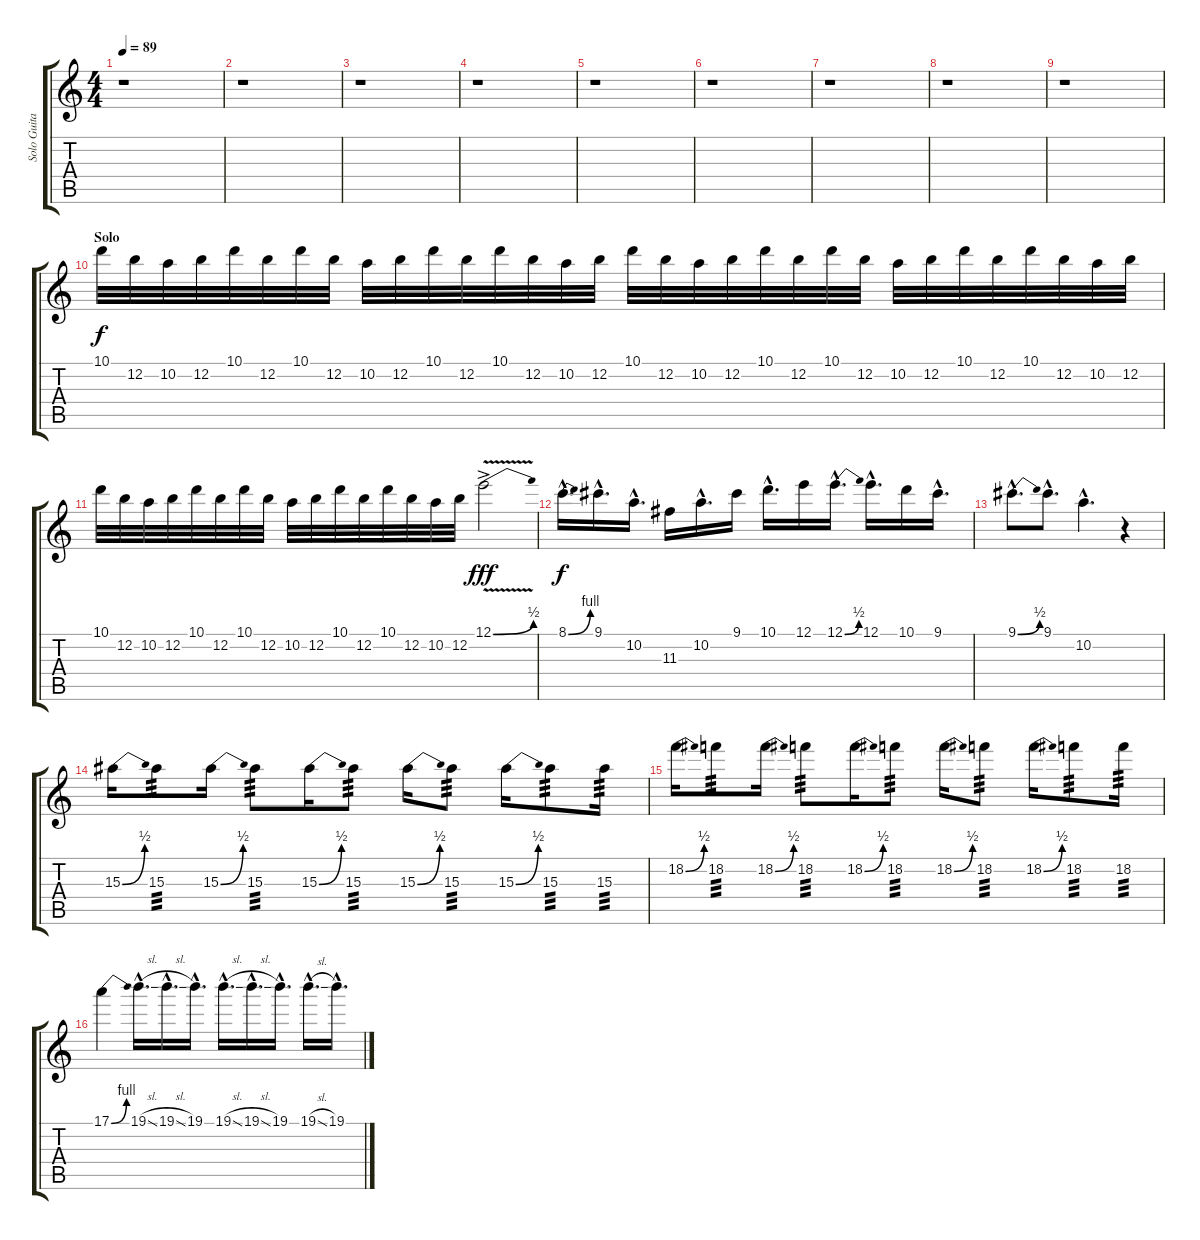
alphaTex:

\track ("Solo Guitar" "Solo Guita") {instrument distortionguitar}
\staff {score tabs}
\tuning (E4 B3 G3 D3 A2 E2) {hide}
\ts (4 4)
\tempo 89
\clef g2
\ks c
r.1{dy f} |
r.1 |
r.1 |
r.1 |
r.1 |
r.1 |
r.1 |
r.1 |
r.1 |
\section ("" "Solo")
10.1.32 12.2.32 10.2.32 12.2.32 10.1.32 12.2.32 10.1.32 12.2.32 10.2.32 12.2.32 10.1.32 12.2.32 10.1.32 12.2.32 10.2.32 12.2.32 10.1.32 12.2.32 10.2.32 12.2.32 10.1.32 12.2.32 10.1.32 12.2.32 10.2.32 12.2.32 10.1.32 12.2.32 10.1.32 12.2.32 10.2.32 12.2.32 |
10.1.32 12.2.32 10.2.32 12.2.32 10.1.32 12.2.32 10.1.32 12.2.32 10.2.32 12.2.32 10.1.32 12.2.32 10.1.32 12.2.32 10.2.32 12.2.32 12.1{be (bend 0 0 60 2) v ac}.2{dy fff} |
8.1{be (bend 0 0 60 4) hac}.16{d dy f} 9.1{hac}.16{d} 10.2{hac}.16{d} 11.3.16 10.2{hac}.16{d} 9.1.16 10.1{hac}.16{d} 12.1.16 12.1{be (bend 0 0 60 2) hac}.16{d} 12.1{hac}.16{d} 10.1.16 9.1{hac}.16{d} |
9.1{be (bend 0 0 60 2) hac}.8{d} 9.1{hac}.8{d} 10.2{hac}.4{d} r.4 |
15.3{be (bend 0 0 60 2)}.16 15.3.8{tp 3} 15.3{be (bend 0 0 60 2)}.16 15.3.8{tp 3} 15.3{be (bend 0 0 60 2)}.16 15.3.8{tp 3} 15.3{be (bend 0 0 60 2)}.16 15.3.8{tp 3} 15.3{be (bend 0 0 60 2)}.16 15.3.8{tp 3} 15.3.16{tp 3} |
18.2{be (bend 0 0 60 2)}.16 18.2.8{tp 3} 18.2{be (bend 0 0 60 2)}.16 18.2.8{tp 3} 18.2{be (bend 0 0 60 2)}.16 18.2.8{tp 3} 18.2{be (bend 0 0 60 2)}.16 18.2.8{tp 3} 18.2{be (bend 0 0 60 2)}.16 18.2.8{tp 3} 18.2.16{tp 3} |
17.1{be (bend 0 0 60 4)}.4 19.1{sl hac}.16{d} 19.1{sl hac}.16{d} 19.1{hac}.16{d} 19.1{sl hac}.16{d} 19.1{sl hac}.16{d} 19.1{hac}.16{d} 19.1{sl hac}.16{d} 19.1{hac}.16{d}
